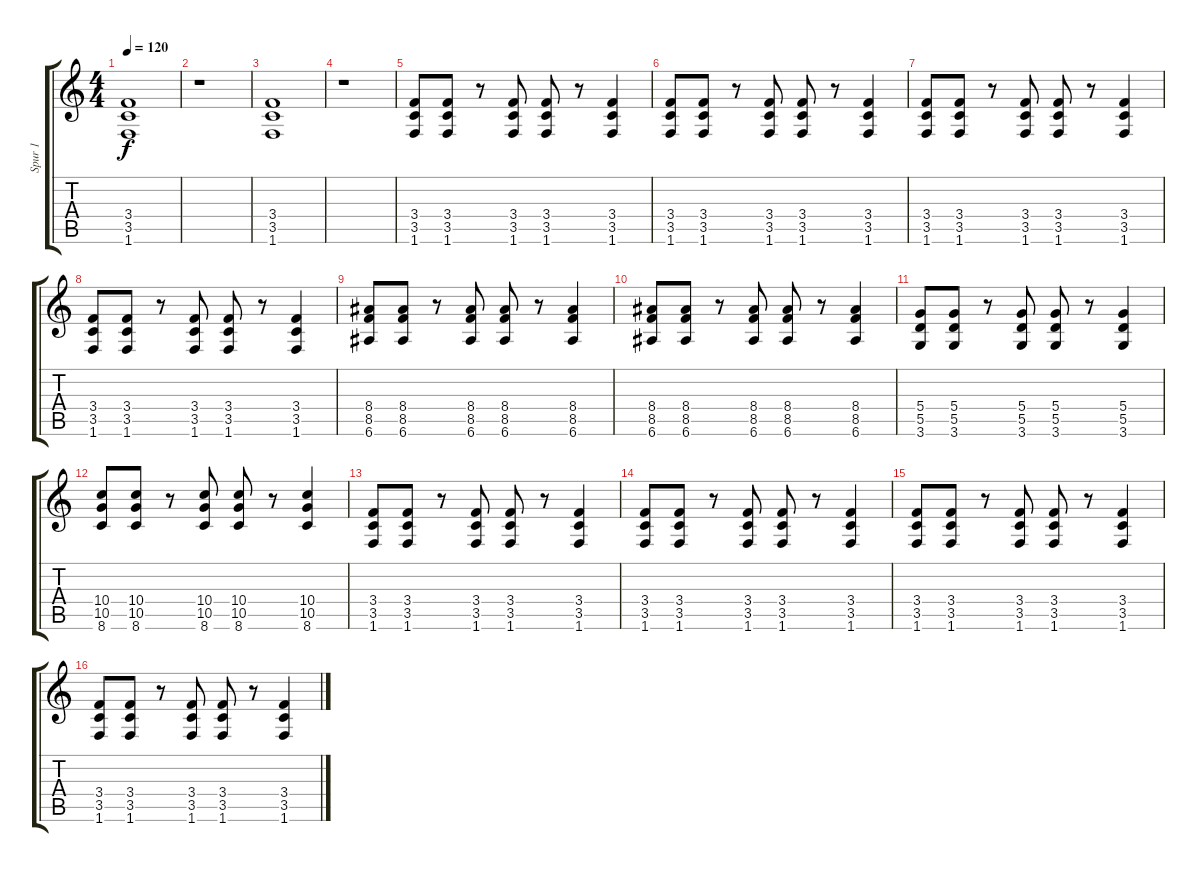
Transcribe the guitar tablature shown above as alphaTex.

\track ("Spur 1" "Spur 1") {instrument distortionguitar}
\staff {score tabs}
\tuning (E4 B3 G3 D3 A2 E2) {hide}
\ts (4 4)
\tempo 120
\clef g2
\ks c
(3.4 3.5 1.6).1{dy f instrument distortionguitar} |
r.1 |
(3.4 3.5 1.6).1 |
r.1 |
(3.4 3.5 1.6).8 (3.4 3.5 1.6).8 r.8 (3.4 3.5 1.6).8 (3.4 3.5 1.6).8 r.8 (3.4 3.5 1.6).4 |
(3.4 3.5 1.6).8 (3.4 3.5 1.6).8 r.8 (3.4 3.5 1.6).8 (3.4 3.5 1.6).8 r.8 (3.4 3.5 1.6).4 |
(3.4 3.5 1.6).8 (3.4 3.5 1.6).8 r.8 (3.4 3.5 1.6).8 (3.4 3.5 1.6).8 r.8 (3.4 3.5 1.6).4 |
(3.4 3.5 1.6).8 (3.4 3.5 1.6).8 r.8 (3.4 3.5 1.6).8 (3.4 3.5 1.6).8 r.8 (3.4 3.5 1.6).4 |
(8.4 8.5 6.6).8 (8.4 8.5 6.6).8 r.8 (8.4 8.5 6.6).8 (8.4 8.5 6.6).8 r.8 (8.4 8.5 6.6).4 |
(8.4 8.5 6.6).8 (8.4 8.5 6.6).8 r.8 (8.4 8.5 6.6).8 (8.4 8.5 6.6).8 r.8 (8.4 8.5 6.6).4 |
(5.4 5.5 3.6).8 (5.4 5.5 3.6).8 r.8 (5.4 5.5 3.6).8 (5.4 5.5 3.6).8 r.8 (5.4 5.5 3.6).4 |
(10.4 10.5 8.6).8 (10.4 10.5 8.6).8 r.8 (10.4 10.5 8.6).8 (10.4 10.5 8.6).8 r.8 (10.4 10.5 8.6).4 |
(3.4 3.5 1.6).8 (3.4 3.5 1.6).8 r.8 (3.4 3.5 1.6).8 (3.4 3.5 1.6).8 r.8 (3.4 3.5 1.6).4 |
(3.4 3.5 1.6).8 (3.4 3.5 1.6).8 r.8 (3.4 3.5 1.6).8 (3.4 3.5 1.6).8 r.8 (3.4 3.5 1.6).4 |
(3.4 3.5 1.6).8 (3.4 3.5 1.6).8 r.8 (3.4 3.5 1.6).8 (3.4 3.5 1.6).8 r.8 (3.4 3.5 1.6).4 |
(3.4 3.5 1.6).8 (3.4 3.5 1.6).8 r.8 (3.4 3.5 1.6).8 (3.4 3.5 1.6).8 r.8 (3.4 3.5 1.6).4
